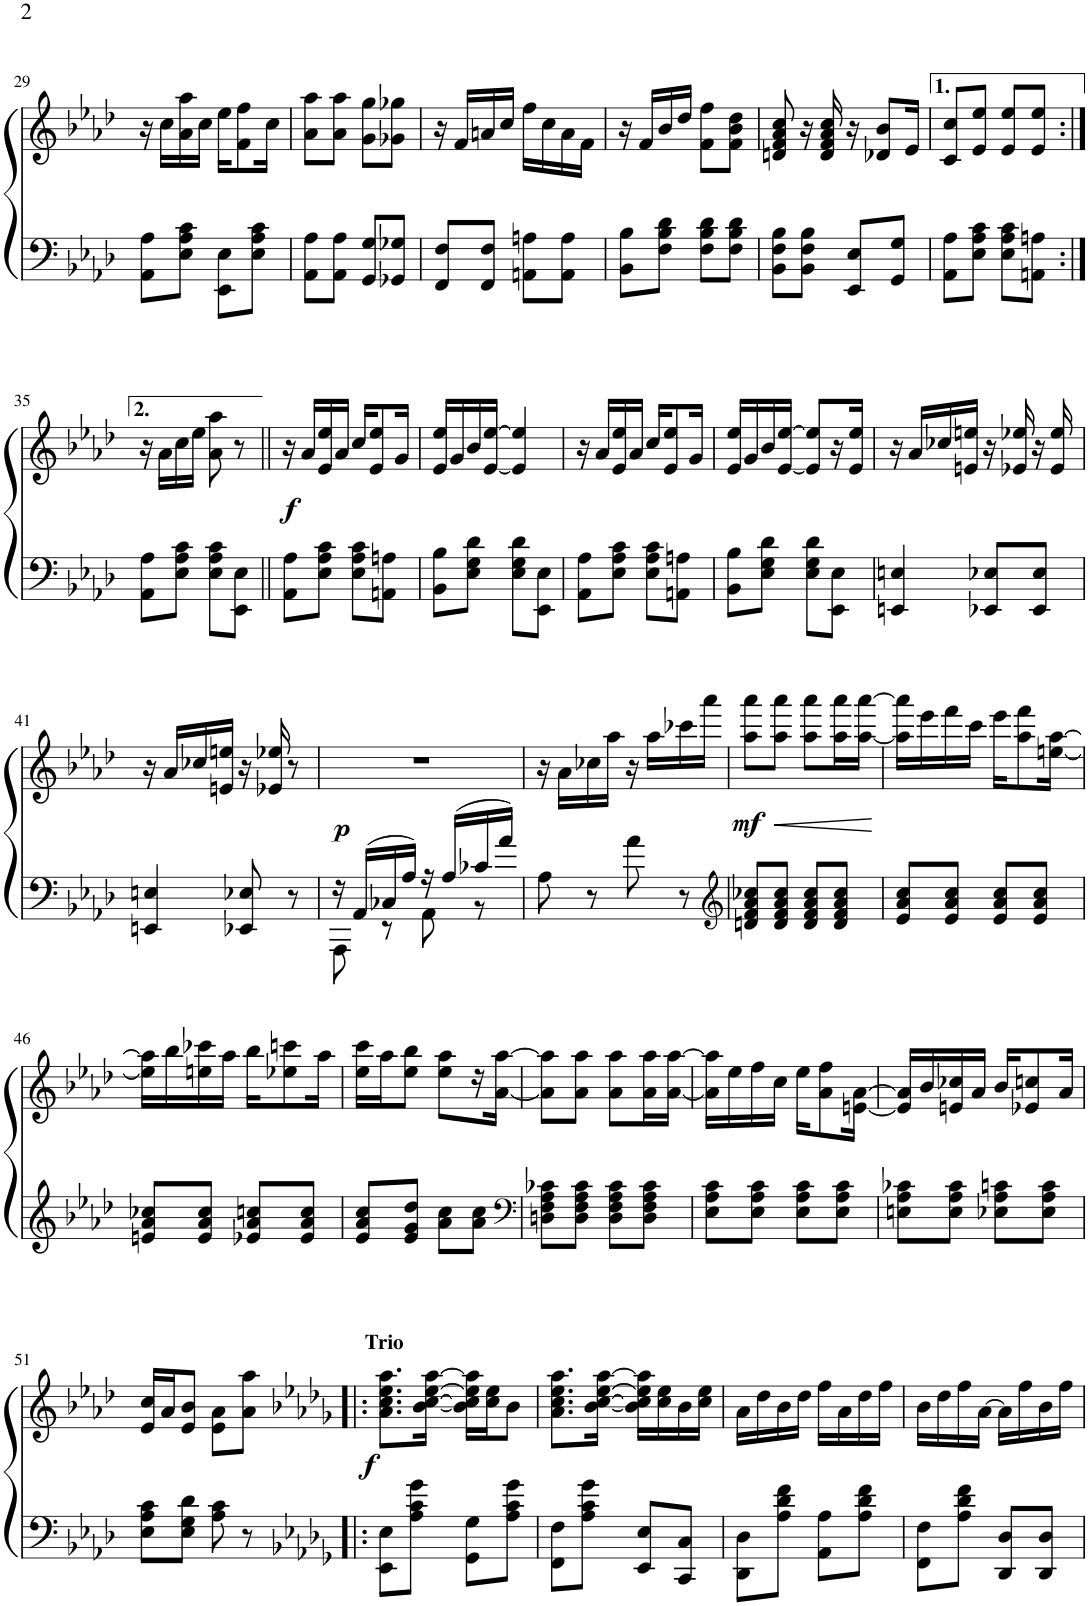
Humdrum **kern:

**kern	**kern	**dynam
*part1	*part1	*part1
*staff2	*staff1	*staff1/2
*I"Pno	*	*
*I'Pno	*	*
!!LO:PB:g=z
*clefF4	*clefG2	*
*k[b-e-a-d-]	*k[b-e-a-d-]	*
*M2/4	*M2/4	*
=29	=29	=29
8AA-\ 8A-\L	16r	.
.	16cc\LL	.
8E-\ 8A-\ 8c\J	16a-\ 16aa-\	.
.	16cc\JJ	.
8EE-\ 8E-\L	16ee-\KL	.
.	8f\ 8ff\	.
8E-\ 8A-\ 8c\J	.	.
.	16cc\Jk	.
=30	=30	=30
8AA-\ 8A-\L	8a-\ 8aa-\L	.
8AA-\ 8A-\J	8a-\ 8aa-\J	.
8GG/ 8G/L	8g\ 8gg\L	.
8GG-X/ 8G-X/J	8g-X\ 8gg-X\J	.
=31	=31	=31
8FF/ 8F/L	16r	.
.	16f/LL	.
8FF/ 8F/J	16an/	.
.	16cc/JJ	.
8AAn\ 8An\L	16ff\LL	.
.	16cc\	.
8AA\ 8A\J	16a\	.
.	16f\JJ	.
=32	=32	=32
8BB-\ 8B-\L	16r	.
.	16f/LL	.
8F\ 8B-\ 8d-\J	16b-/	.
.	16dd-/JJ	.
8F\ 8B-\ 8d-\L	8f\ 8ff\L	.
8F\ 8B-\ 8d-\J	8f\ 8b-\ 8dd-\J	.
=33	=33	=33
8BB-\ 8F\ 8B-\L	8dn/ 8f/ 8a-/ 8cc/	.
8BB-\ 8F\ 8B-\J	16r	.
.	16d/ 16f/ 16a-/ 16cc/	.
8EE-/ 8E-/L	16r	.
.	8d-X/ 8b-/L	.
8GG/ 8G/J	.	.
.	16e-/Jk	.
=34	=34	=34
8AA-\ 8A-\L	8c/ 8cc/L	.
8E-\ 8A-\ 8c\J	8e-/ 8ee-/J	.
8E-\ 8A-\ 8c\L	8e-/ 8ee-/L	.
8AAn\ 8An\J	8e-/ 8ee-/J	.
!!LO:LB:g=z
=35:|!	=35:|!	=35:|!
8AA-\ 8A-\L	16r	.
.	16a-\LL	.
8E-\ 8A-\ 8c\J	16cc\	.
.	16ee-\JJ	.
8E-\ 8A-\ 8c\L	8a-\ 8aa-\	.
8EE-\ 8E-\J	8r	.
=36||	=36||	=36||
!	!	!LO:DY:b
8AA-\ 8A-\L	16r	f
.	16a-/LL	.
8E-\ 8A-\ 8c\J	16e-/ 16ee-/	.
.	16a-/JJ	.
8E-\ 8A-\ 8c\L	16cc/KL	.
.	8e-/ 8ee-/	.
8AAn\ 8An\J	.	.
.	16g/Jk	.
=37	=37	=37
8BB-\ 8B-\L	16e-/ 16ee-/LL	.
.	16g/	.
8E-\ 8G\ 8d-\J	16b-/	.
.	[16e-/ [16ee-/JJ	.
8E-\ 8G\ 8d-\L	4e-/] 4ee-/]	.
8EE-\ 8E-\J	.	.
=38	=38	=38
8AA-\ 8A-\L	16r	.
.	16a-/LL	.
8E-\ 8A-\ 8c\J	16e-/ 16ee-/	.
.	16a-/JJ	.
8E-\ 8A-\ 8c\L	16cc/KL	.
.	8e-/ 8ee-/	.
8AAn\ 8An\J	.	.
.	16g/Jk	.
=39	=39	=39
8BB-\ 8B-\L	16e-/ 16ee-/LL	.
.	16g/	.
8E-\ 8G\ 8d-\J	16b-/	.
.	[16e-/ [16ee-/JJ	.
8E-\ 8G\ 8d-\L	8e-/] 8ee-/]L	.
8EE-\ 8E-\J	16r	.
.	16e-/ 16ee-/JJ	.
=40	=40	=40
4EEn/ 4En/	16r	.
.	16a-/LL	.
.	16cc-X/	.
.	16en/ 16een/JJ	.
8EE-X/ 8E-X/L	16r	.
.	16e-X/ 16ee-X/	.
8EE-/ 8E-/J	16r	.
.	16e-/ 16ee-/	.
!!LO:LB:g=z
=41	=41	=41
4EEn/ 4En/	16r	.
.	16a-/LL	.
.	16cc-X/	.
.	16en/ 16een/JJ	.
8EE-X/ 8E-X/	16r	.
.	16e-X/ 16ee-X/	.
8r	8r	.
=42	=42	=42
*^	*	*
!	!	!	!LO:DY:b
16r	8AAA-\	2r	p
16AA-/LL	.	.	.
16C-X/	8r	.	.
16A-/JJ	.	.	.
16r	8AA-\	.	.
16A-/LL	.	.	.
16c-X/	8r	.	.
16a-/JJ	.	.	.
*v	*v	*	*
=43	=43	=43
8A-\	16r	.
.	16a-\LL	.
8r	16cc-X\	.
.	16aa-\JJ	.
8a-\	16r	.
.	16aa-\LL	.
8r	16ccc-X\	.
.	16aaa-\JJ	.
=44	=44	=44
*clefG2	*	*
!	!	!LO:DY:b
8dn/ 8f/ 8a-/ 8cc-X/L	8aa-\ 8aaa-\L	mf
!	!	!LO:HP:b
8d/ 8f/ 8a-/ 8cc-/J	8aa-\ 8aaa-\J	<
8d/ 8f/ 8a-/ 8cc-/L	8aa-\ 8aaa-\L	.
8d/ 8f/ 8a-/ 8cc-/J	16aa-\ 16aaa-\L	.
.	[16aa-\ [16aaa-\JJ	.
.	.	[
=45	=45	=45
8e-/ 8a-/ 8cc/L	16aa-\] 16aaa-\]LL	.
.	16eee-\	.
8e-/ 8a-/ 8cc/J	16fff\	.
.	16ccc\JJ	.
8e-/ 8a-/ 8cc/L	16eee-\KL	.
.	8aa-\ 8fff\	.
8e-/ 8a-/ 8cc/J	.	.
.	[16een\ [16aa-\Jk	.
!!LO:LB:g=z
=46	=46	=46
8en/ 8a-/ 8cc-X/L	16ee\] 16aa-\]LL	.
.	16bb-\	.
8e/ 8a-/ 8cc-/J	16een\ 16ccc-X\	.
.	16aa-\JJ	.
8e-X/ 8a-/ 8ccn/L	16bb-\KL	.
.	8ee-X\ 8cccn\	.
8e-/ 8a-/ 8cc/J	.	.
.	16aa-\Jk	.
=47	=47	=47
8e-/ 8a-/ 8cc/L	16ee-\ 16ccc\LL	.
.	16aa-\J	.
8e-/ 8g/ 8dd-/J	8ee-\ 8bb-\J	.
8a-\ 8cc\L	8ee-\ 8aa-\L	.
8a-\ 8cc\J	16r	.
.	[16a-\ [16aa-\JJ	.
=48	=48	=48
*clefF4	*	*
8Dn\ 8F\ 8A-\ 8c-X\L	8a-\] 8aa-\]L	.
8D\ 8F\ 8A-\ 8c-\J	8a-\ 8aa-\J	.
8D\ 8F\ 8A-\ 8c-\L	8a-\ 8aa-\L	.
8D\ 8F\ 8A-\ 8c-\J	16a-\ 16aa-\L	.
.	[16a-\ [16aa-\JJ	.
=49	=49	=49
8E-\ 8A-\ 8c\L	16a-\] 16aa-\]LL	.
.	16ee-\	.
8E-\ 8A-\ 8c\J	16ff\	.
.	16cc\JJ	.
8E-\ 8A-\ 8c\L	16ee-\KL	.
.	8a-\ 8ff\	.
8E-\ 8A-\ 8c\J	.	.
.	[16en\ [16a-\Jk	.
=50	=50	=50
8En\ 8A-\ 8c-X\L	16e/] 16a-/]LL	.
.	16b-/	.
8E\ 8A-\ 8c-\J	16en/ 16cc-X/	.
.	16a-/JJ	.
8E-X\ 8A-\ 8cn\L	16b-/KL	.
.	8e-X/ 8ccn/	.
8E-\ 8A-\ 8c\J	.	.
.	16a-/Jk	.
!!LO:LB:g=z
=51	=51	=51
8E-\ 8A-\ 8c\L	16e-/ 16cc/LL	.
.	16a-/J	.
8E-\ 8G\ 8d-\J	8e-/ 8b-/J	.
8A-\ 8c\	8e-\ 8a-\L	.
8r	8a-\ 8aa-\J	.
=52!|:	=52!|:	=52!|:
*k[b-e-a-d-g-]	*k[b-e-a-d-g-]	*
!	!LO:TX:a:B:t=Trio	!
!	!	!LO:DY:b
8EE-\ 8E-\L	8.a-\ 8.cc\ 8.ee-\ 8.aa-\L	f
8A-\ 8c\ 8g-\J	.	.
.	[16b-\ [16cc\ [16ee-\ [16aa-\Jk	.
8GG-\ 8G-\L	16b-\] 16cc\] 16ee-\] 16aa-\]LL	.
.	16cc\ 16ee-\J	.
8A-\ 8c\ 8g-\J	8b-\J	.
=53	=53	=53
8FF\ 8F\L	8.a-\ 8.cc\ 8.ee-\ 8.aa-\L	.
8A-\ 8c\ 8g-\J	.	.
.	[16b-\ [16cc\ [16ee-\ [16aa-\Jk	.
8EE-/ 8E-/L	16b-\] 16cc\] 16ee-\] 16aa-\]LL	.
.	16cc\ 16ee-\	.
8CC/ 8C/J	16b-\	.
.	16cc\ 16ee-\JJ	.
=54	=54	=54
8DD-\ 8D-\L	16a-\LL	.
.	16dd-\	.
8A-\ 8d-\ 8f\J	16b-\	.
.	16dd-\JJ	.
8AA-\ 8A-\L	16ff\LL	.
.	16a-\	.
8A-\ 8d-\ 8f\J	16dd-\	.
.	16ff\JJ	.
=55	=55	=55
8FF\ 8F\L	16b-\LL	.
.	16dd-\	.
8A-\ 8d-\ 8f\J	16ff\	.
.	[16a-\JJ	.
8DD-/ 8D-/L	16a-\LL]	.
.	16ff\	.
8DD-/ 8D-/J	16b-\	.
.	16ff\JJ	.
=	=	=
*-	*-	*-
